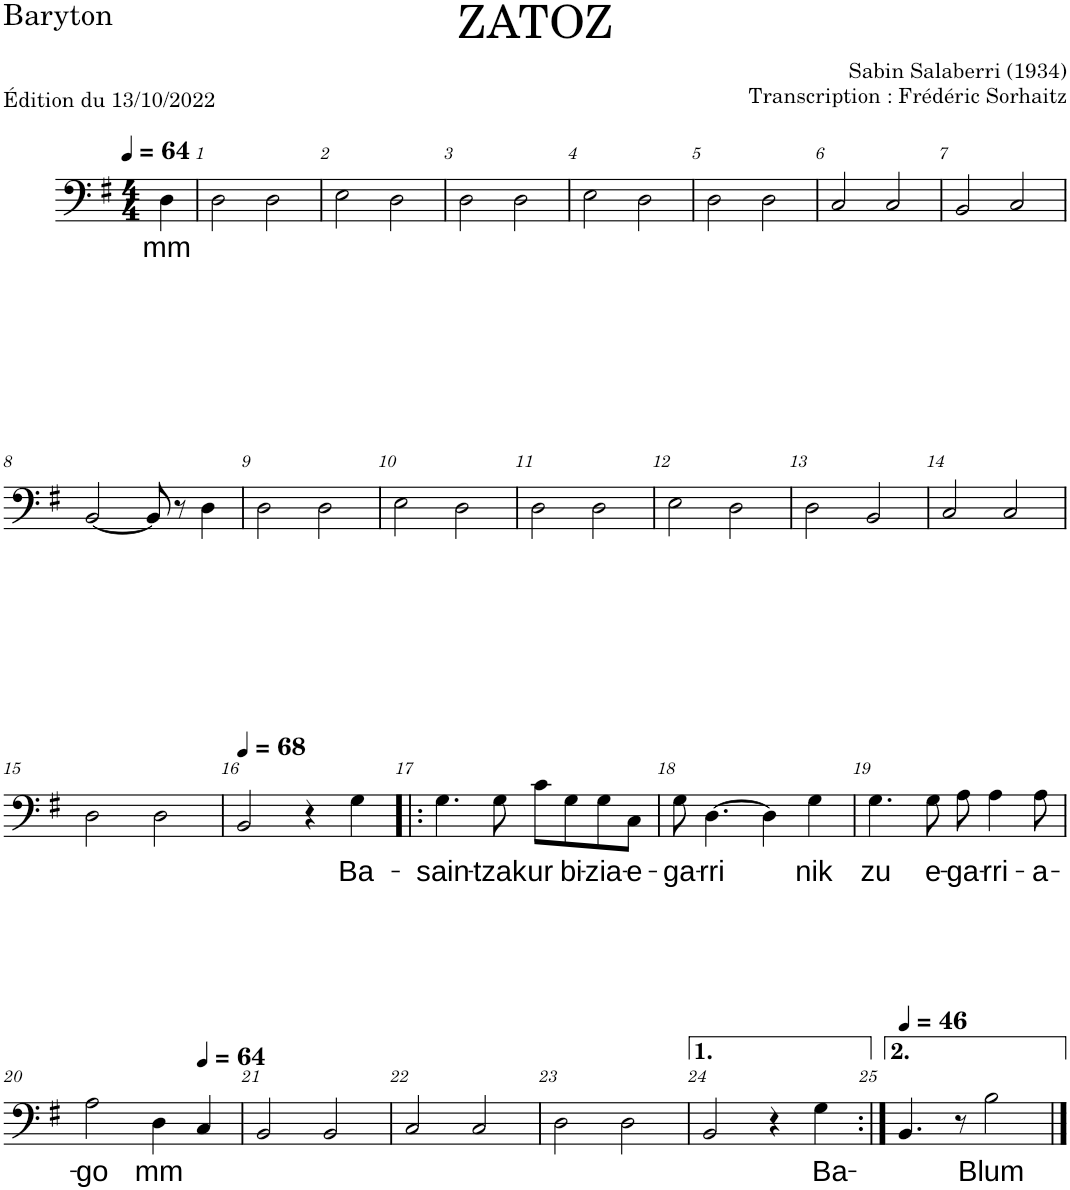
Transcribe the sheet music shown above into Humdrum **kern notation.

**kern	**text
*part1	*part1
*staff1	*staff1
*I"Baryton	*
*I'Bar.	*
*clefF4	*
*k[f#]	*
*M4/4	*
*MM64	*
=	=
!	!LO:LY:b
4D\	mm
=1	=1
2D\	.
2D\	.
=2	=2
2E\	.
2D\	.
=3	=3
2D\	.
2D\	.
=4	=4
2E\	.
2D\	.
=5	=5
2D\	.
2D\	.
=6	=6
2C/	.
2C/	.
=7	=7
2BB/	.
2C/	.
!!LO:LB:g=z
=8	=8
[2BB/	.
8BB/]	.
8r	.
4D\	.
=9	=9
2D\	.
2D\	.
=10	=10
2E\	.
2D\	.
=11	=11
2D\	.
2D\	.
=12	=12
2E\	.
2D\	.
=13	=13
2D\	.
2BB/	.
=14	=14
2C/	.
2C/	.
!!LO:LB:g=z
=15	=15
2D\	.
2D\	.
=16	=16
*MM68	*
2BB/	.
4r	.
!	!LO:LY:b
4G\	Ba-
=17!|:	=17!|:
!	!LO:LY:b
4.G\	-sain-
!	!LO:LY:b
8G\	-tzak
!	!LO:LY:b
8c\L	ur
!	!LO:LY:b
8G\	bi-
!	!LO:LY:b
8G\	-zia-
!	!LO:LY:b
8C\J	-e-
=18	=18
!	!LO:LY:b
8G\	-ga-
!	!LO:LY:b
[4.D\	-rri
4D\]	.
!	!LO:LY:b
4G\	nik
=19	=19
!	!LO:LY:b
4.G\	zu
!	!LO:LY:b
8G\	e-
!	!LO:LY:b
8A\	-ga-
!	!LO:LY:b
4A\	-rri-
!	!LO:LY:b
8A\	-a-
!!LO:LB:g=z
=20	=20
!	!LO:LY:b
2A\	-go
!	!LO:LY:b
4D\	mm
*MM64	*
4C/	.
=21	=21
2BB/	.
2BB/	.
=22	=22
2C/	.
2C/	.
=23	=23
2D\	.
2D\	.
=24	=24
2BB/	.
4r	.
!	!LO:LY:b
4G\	Ba-
=25:|!	=25:|!
*MM46	*
4.BB/	.
8r	.
!	!LO:LY:b
2B\	Blum
==	==
*-	*-
